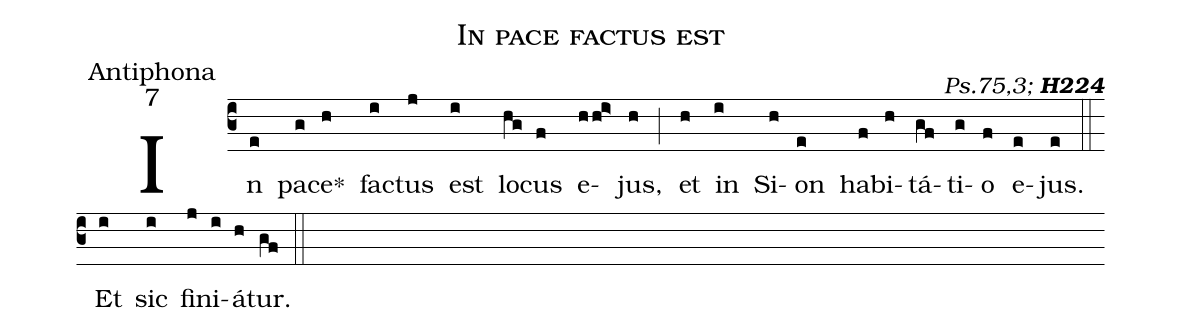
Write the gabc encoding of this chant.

name:In pace factus est;
office-part:Antiphona;
mode:7;
commentary:{\itshape\mdseries Ps.75,3;\/} {\bfseries H224};
%%
(c3) In(e) pa(g)ce<sp>*</sp>(h) fac(i)tus(j) est(i) lo(hg)cus(f) e(hh!i>)jus,(h) (;)
et(h) in(i) Si(h)on(e) ha(f)bi(h)tá(gf)ti(g)o(f) e(e)jus.(e) (::)
<eu>  Et(i) sic(i) fi(j)ni(i)á(h)tur.(gf) </eu> (::)
